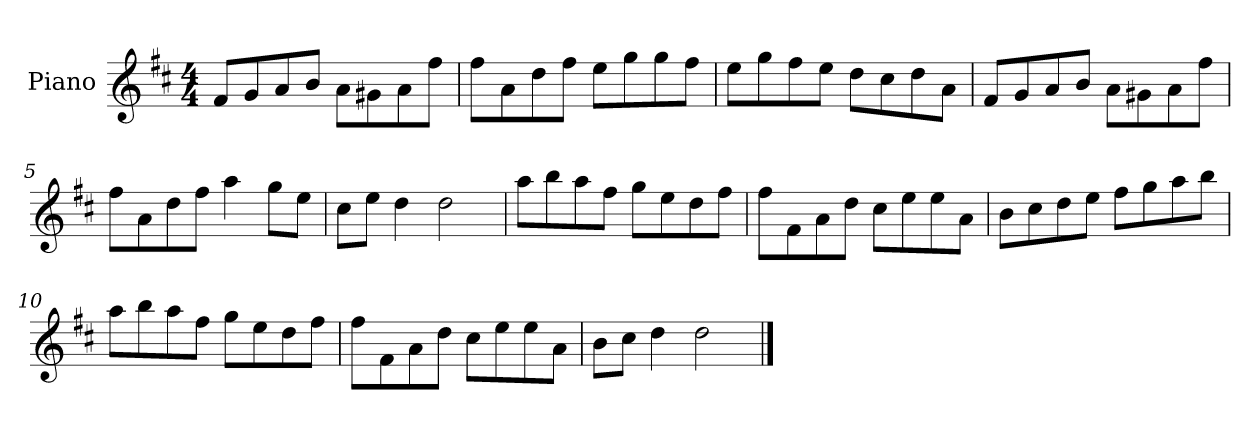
**kern
*part1
*staff1
*I"Piano
*I'P-no
*clefG2
*k[f#c#]
*M4/4
*MM90
=1
8f#/L
8g/
8a/
8b/J
8a\L
8g#X\
8a\
8ff#\J
=2
8ff#\L
8a\
8dd\
8ff#\J
8ee\L
8gg\
8gg\
8ff#\J
=3
8ee\L
8gg\
8ff#\
8ee\J
8dd\L
8cc#\
8dd\
8a\J
=4
8f#/L
8g/
8a/
8b/J
8a\L
8g#X\
8a\
8ff#\J
!!LO:LB:g=z
=5
8ff#\L
8a\
8dd\
8ff#\J
4aa\
8gg\L
8ee\J
=6
8cc#\L
8ee\J
4dd\
2dd\
=7
8aa\L
8bb\
8aa\
8ff#\J
8gg\L
8ee\
8dd\
8ff#\J
=8
8ff#\L
8f#\
8a\
8dd\J
8cc#\L
8ee\
8ee\
8a\J
=9
8b\L
8cc#\
8dd\
8ee\J
8ff#\L
8gg\
8aa\
8bb\J
!!LO:LB:g=z
=10
8aa\L
8bb\
8aa\
8ff#\J
8gg\L
8ee\
8dd\
8ff#\J
=11
8ff#\L
8f#\
8a\
8dd\J
8cc#\L
8ee\
8ee\
8a\J
=12
8b\L
8cc#\J
4dd\
2dd\
==
*-
